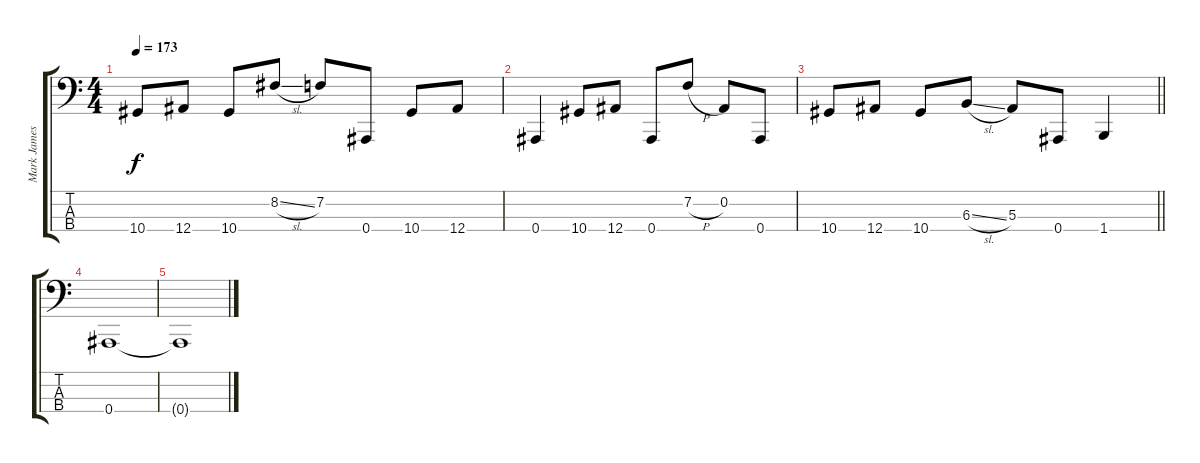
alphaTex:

\track ("Mark James" "Mark James") {instrument electricbassfinger}
\staff {score tabs}
\tuning (Eb2 Bb1 F1 Bb0) {hide}
\ts (4 4)
\tempo 173
\clef f4
\ks c
10.4.8{dy f} 12.4.8 10.4.8 8.2{sl}.8 7.2.8 0.4.8 10.4.8 12.4.8 |
0.4.4 10.4.8 12.4.8 0.4.8 7.2{h}.8 0.2.8 0.4.8 |
\barLineRight lightlight
10.4.8 12.4.8 10.4.8 6.3{sl}.8 5.3.8 0.4.8 1.4.4 |
0.4.1 |
0.4{t}.1
